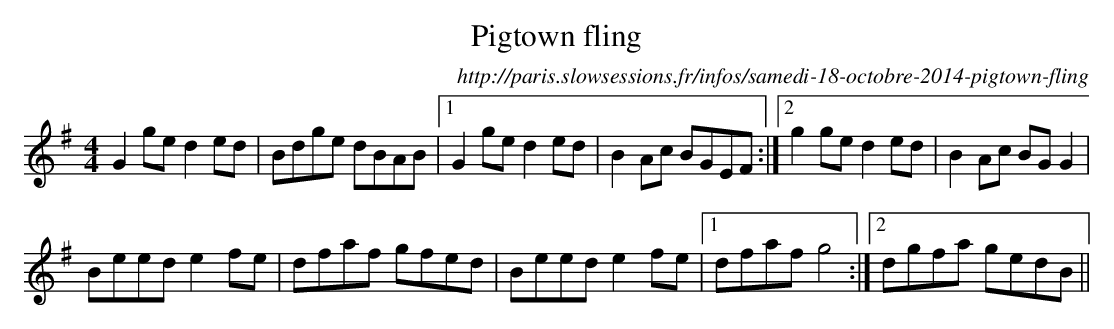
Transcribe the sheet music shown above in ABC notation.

X:1
T:Pigtown fling
O:http://paris.slowsessions.fr/infos/samedi-18-octobre-2014-pigtown-fling
M:4/4
K: Gmaj
G2ge d2ed|Bdge dBAB|1 G2ge d2ed|B2Ac BGEF:|2 g2ge d2ed|B2Ac BGG2|
 Beed e2fe|dfaf gfed|Beed e2fe|1 dfaf g4:|2 dgfa gedB||
